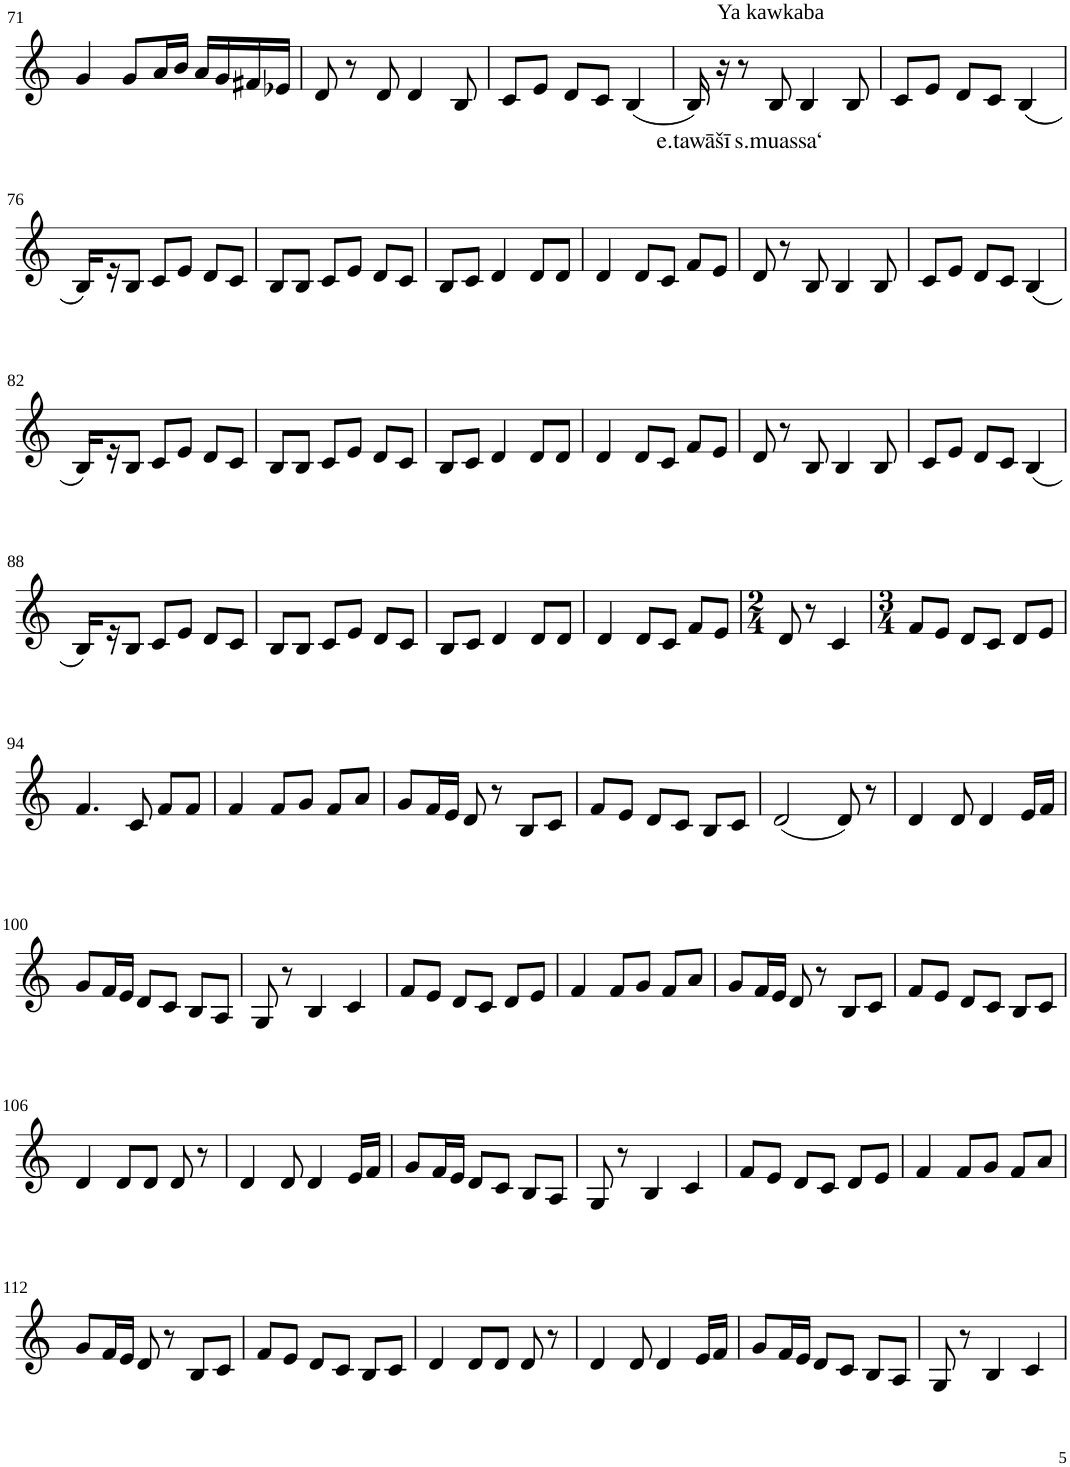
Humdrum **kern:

**kern	**text
*part1	*part1
*staff1	*staff1
*I"Violin	*
!!LO:PB:g=z
*clefG2	*
*k[]	*
*M3/4	*
=71	=71
4g/	.
8g/L	.
16a/L	.
16b/JJ	.
16a/LL	.
16g/	.
16f#X/	.
16e-X/JJ	.
=72	=72
8d/	.
8r	.
8d/	.
4d/	.
8B/	.
=73	=73
8c/L	.
8e/J	.
8d/L	.
8c/J	.
(4B/	.
=74	=74
!	!LO:LY:b
16B/)	e.tawāšī
!LO:TX:a:t=Ya kawkaba	!
16r	.
8r	.
!	!LO:LY:b
8B/	s.muassa‘
4B/	.
8B/	.
=75	=75
8c/L	.
8e/J	.
8d/L	.
8c/J	.
(4B/	.
!!LO:LB:g=z
=76	=76
16B/LL)	.
16r	.
8B/J	.
8c/L	.
8e/J	.
8d/L	.
8c/J	.
=77	=77
8B/L	.
8B/J	.
8c/L	.
8e/J	.
8d/L	.
8c/J	.
=78	=78
8B/L	.
8c/J	.
4d/	.
8d/L	.
8d/J	.
=79	=79
4d/	.
8d/L	.
8c/J	.
8f/L	.
8e/J	.
=80	=80
8d/	.
8r	.
8B/	.
4B/	.
8B/	.
=81	=81
8c/L	.
8e/J	.
8d/L	.
8c/J	.
(4B/	.
!!LO:LB:g=z
=82	=82
16B/LL)	.
16r	.
8B/J	.
8c/L	.
8e/J	.
8d/L	.
8c/J	.
=83	=83
8B/L	.
8B/J	.
8c/L	.
8e/J	.
8d/L	.
8c/J	.
=84	=84
8B/L	.
8c/J	.
4d/	.
8d/L	.
8d/J	.
=85	=85
4d/	.
8d/L	.
8c/J	.
8f/L	.
8e/J	.
=86	=86
8d/	.
8r	.
8B/	.
4B/	.
8B/	.
=87	=87
8c/L	.
8e/J	.
8d/L	.
8c/J	.
(4B/	.
!!LO:LB:g=z
=88	=88
16B/LL)	.
16r	.
8B/J	.
8c/L	.
8e/J	.
8d/L	.
8c/J	.
=89	=89
8B/L	.
8B/J	.
8c/L	.
8e/J	.
8d/L	.
8c/J	.
=90	=90
8B/L	.
8c/J	.
4d/	.
8d/L	.
8d/J	.
=91	=91
4d/	.
8d/L	.
8c/J	.
8f/L	.
8e/J	.
=92	=92
*M2/4	*
8d/	.
8r	.
4c/	.
=93	=93
*M3/4	*
8f/L	.
8e/J	.
8d/L	.
8c/J	.
8d/L	.
8e/J	.
!!LO:LB:g=z
=94	=94
4.f/	.
8c/	.
8f/L	.
8f/J	.
=95	=95
4f/	.
8f/L	.
8g/J	.
8f/L	.
8a/J	.
=96	=96
8g/L	.
16f/L	.
16e/JJ	.
8d/	.
8r	.
8B/L	.
8c/J	.
=97	=97
8f/L	.
8e/J	.
8d/L	.
8c/J	.
8B/L	.
8c/J	.
=98	=98
(2d/	.
8d/)	.
8r	.
=99	=99
4d/	.
8d/	.
4d/	.
16e/LL	.
16f/JJ	.
!!LO:LB:g=z
=100	=100
8g/L	.
16f/L	.
16e/JJ	.
8d/L	.
8c/J	.
8B/L	.
8A/J	.
=101	=101
8G/	.
8r	.
4B/	.
4c/	.
=102	=102
8f/L	.
8e/J	.
8d/L	.
8c/J	.
8d/L	.
8e/J	.
=103	=103
4f/	.
8f/L	.
8g/J	.
8f/L	.
8a/J	.
=104	=104
8g/L	.
16f/L	.
16e/JJ	.
8d/	.
8r	.
8B/L	.
8c/J	.
=105	=105
8f/L	.
8e/J	.
8d/L	.
8c/J	.
8B/L	.
8c/J	.
!!LO:LB:g=z
=106	=106
4d/	.
8d/L	.
8d/J	.
8d/	.
8r	.
=107	=107
4d/	.
8d/	.
4d/	.
16e/LL	.
16f/JJ	.
=108	=108
8g/L	.
16f/L	.
16e/JJ	.
8d/L	.
8c/J	.
8B/L	.
8A/J	.
=109	=109
8G/	.
8r	.
4B/	.
4c/	.
=110	=110
8f/L	.
8e/J	.
8d/L	.
8c/J	.
8d/L	.
8e/J	.
=111	=111
4f/	.
8f/L	.
8g/J	.
8f/L	.
8a/J	.
!!LO:LB:g=z
=112	=112
8g/L	.
16f/L	.
16e/JJ	.
8d/	.
8r	.
8B/L	.
8c/J	.
=113	=113
8f/L	.
8e/J	.
8d/L	.
8c/J	.
8B/L	.
8c/J	.
=114	=114
4d/	.
8d/L	.
8d/J	.
8d/	.
8r	.
=115	=115
4d/	.
8d/	.
4d/	.
16e/LL	.
16f/JJ	.
=116	=116
8g/L	.
16f/L	.
16e/JJ	.
8d/L	.
8c/J	.
8B/L	.
8A/J	.
=117	=117
8G/	.
8r	.
4B/	.
4c/	.
=	=
*-	*-
